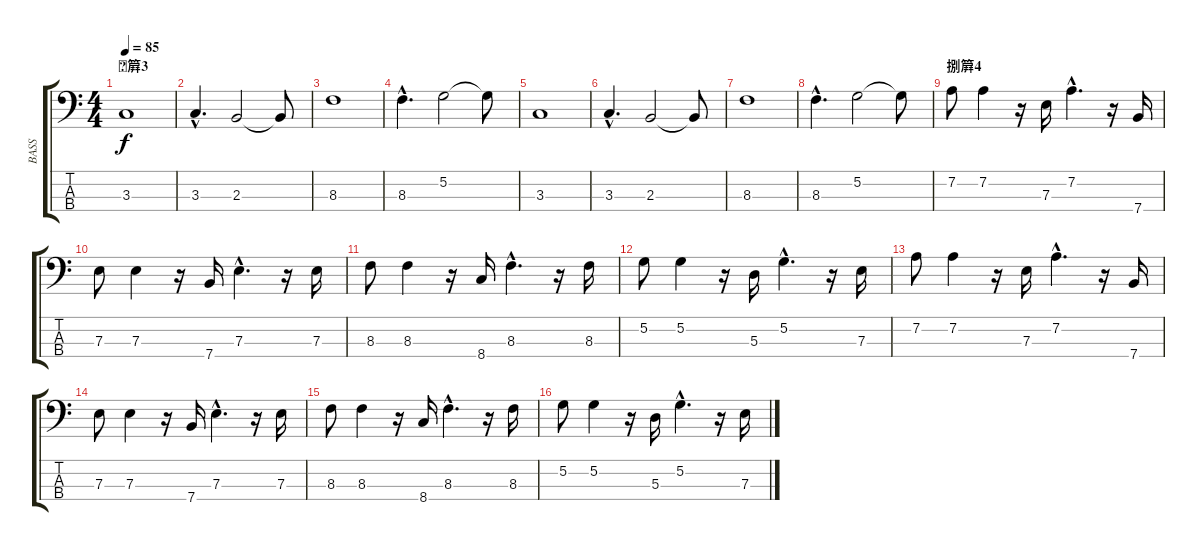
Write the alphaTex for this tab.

\track ("BASS" "BASS") {instrument electricbassfinger}
\staff {score tabs}
\tuning (G2 D2 A1 E1) {hide}
\ts (4 4)
\section ("" "簈3")
\tempo 85
\clef f4
\ks c
3.3.1{dy f} |
3.3{hac}.4{d} 2.3.2 2.3{t}.8 |
8.3.1 |
8.3{hac}.4{d} 5.2.2 5.2{t}.8 |
3.3.1 |
3.3{hac}.4{d} 2.3.2 2.3{t}.8 |
8.3.1 |
8.3{hac}.4{d} 5.2.2 5.2{t}.8 |
\section ("" "捌簈4")
7.2.8 7.2.4 r.16 7.3.16 7.2{hac}.4{d} r.16 7.4.16 |
7.3.8 7.3.4 r.16 7.4.16 7.3{hac}.4{d} r.16 7.3.16 |
8.3.8 8.3.4 r.16 8.4.16 8.3{hac}.4{d} r.16 8.3.16 |
5.2.8 5.2.4 r.16 5.3.16 5.2{hac}.4{d} r.16 7.3.16 |
7.2.8 7.2.4 r.16 7.3.16 7.2{hac}.4{d} r.16 7.4.16 |
7.3.8 7.3.4 r.16 7.4.16 7.3{hac}.4{d} r.16 7.3.16 |
8.3.8 8.3.4 r.16 8.4.16 8.3{hac}.4{d} r.16 8.3.16 |
5.2.8 5.2.4 r.16 5.3.16 5.2{hac}.4{d} r.16 7.3.16
